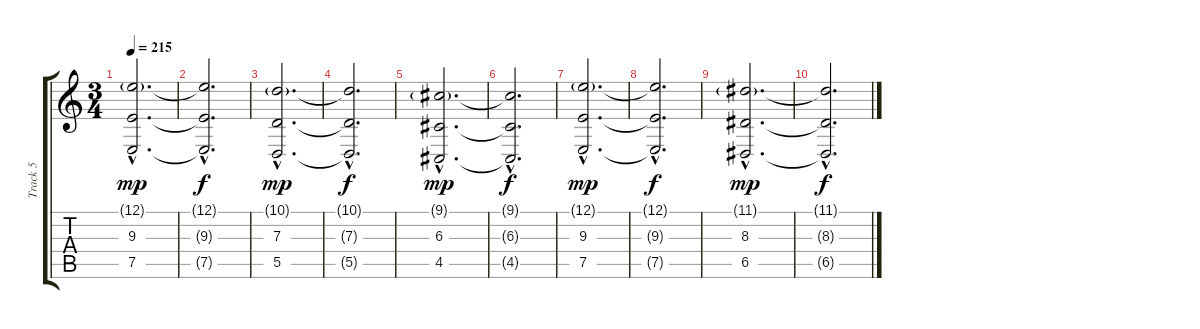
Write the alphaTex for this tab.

\track ("Track 5" "Track 5") {instrument stringensemble1}
\staff {score tabs}
\tuning (E4 B3 G3 D3 A2 E2) {hide}
\ts (3 4)
\tempo 215
\clef g2
\ks c
(12.1{g hac} 9.3{hac} 7.5{hac}).2{d dy mp} |
(12.1{hac t} 9.3{hac t} 7.5{hac t}).2{d dy f} |
(10.1{g hac} 7.3{hac} 5.5{hac}).2{d dy mp} |
(10.1{hac t} 7.3{hac t} 5.5{hac t}).2{d dy f} |
(9.1{g hac} 6.3{hac} 4.5{hac}).2{d dy mp} |
(9.1{hac t} 6.3{hac t} 4.5{hac t}).2{d dy f} |
(12.1{g hac} 9.3{hac} 7.5{hac}).2{d dy mp} |
(12.1{hac t} 9.3{hac t} 7.5{hac t}).2{d dy f} |
(11.1{g hac} 8.3{hac} 6.5{hac}).2{d dy mp} |
(11.1{hac t} 8.3{hac t} 6.5{hac t}).2{d dy f}
